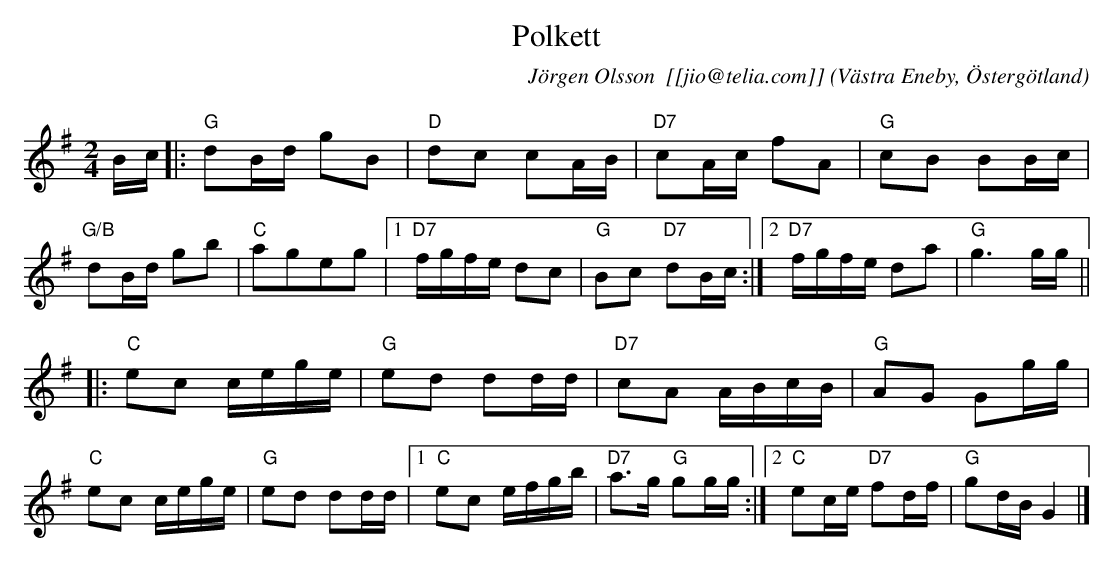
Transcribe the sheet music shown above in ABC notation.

X:1
T:Polkett
C:Jörgen Olsson  [[jio@telia.com]]
O:Västra Eneby, Östergötland
Q:115
M:2/4
L:1/8
K:G
B/2c/2|:"G"dB/2d/2 gB|"D"dc cA/2B/2|"D7"cA/2c/2 fA|"G"cB BB/2c/2|
"G/B"dB/2d/2 gb|"C"ageg|1"D7"f/g/f/e/ dc|"G" Bc "D7"dB/2c/2 :|2"D7"f/g/f/e/ da|"G" g3 g/2g/2 ||
|:"C"ec c/2e/2g/2e/2 |"G"ed dd/2d/2|"D7"cA A/2B/2c/2B/2|"G"AG Gg/2g/2|
"C"ec c/2e/2g/2e/2 |"G"ed dd/2d/2|1"C"ec e/2f/2g/2b/2|"D7"a>g "G"gg/2g/2 :|2"C"ec/2e/2 "D7"fd/2f/2|"G"gd/2B/2 G2 |]
